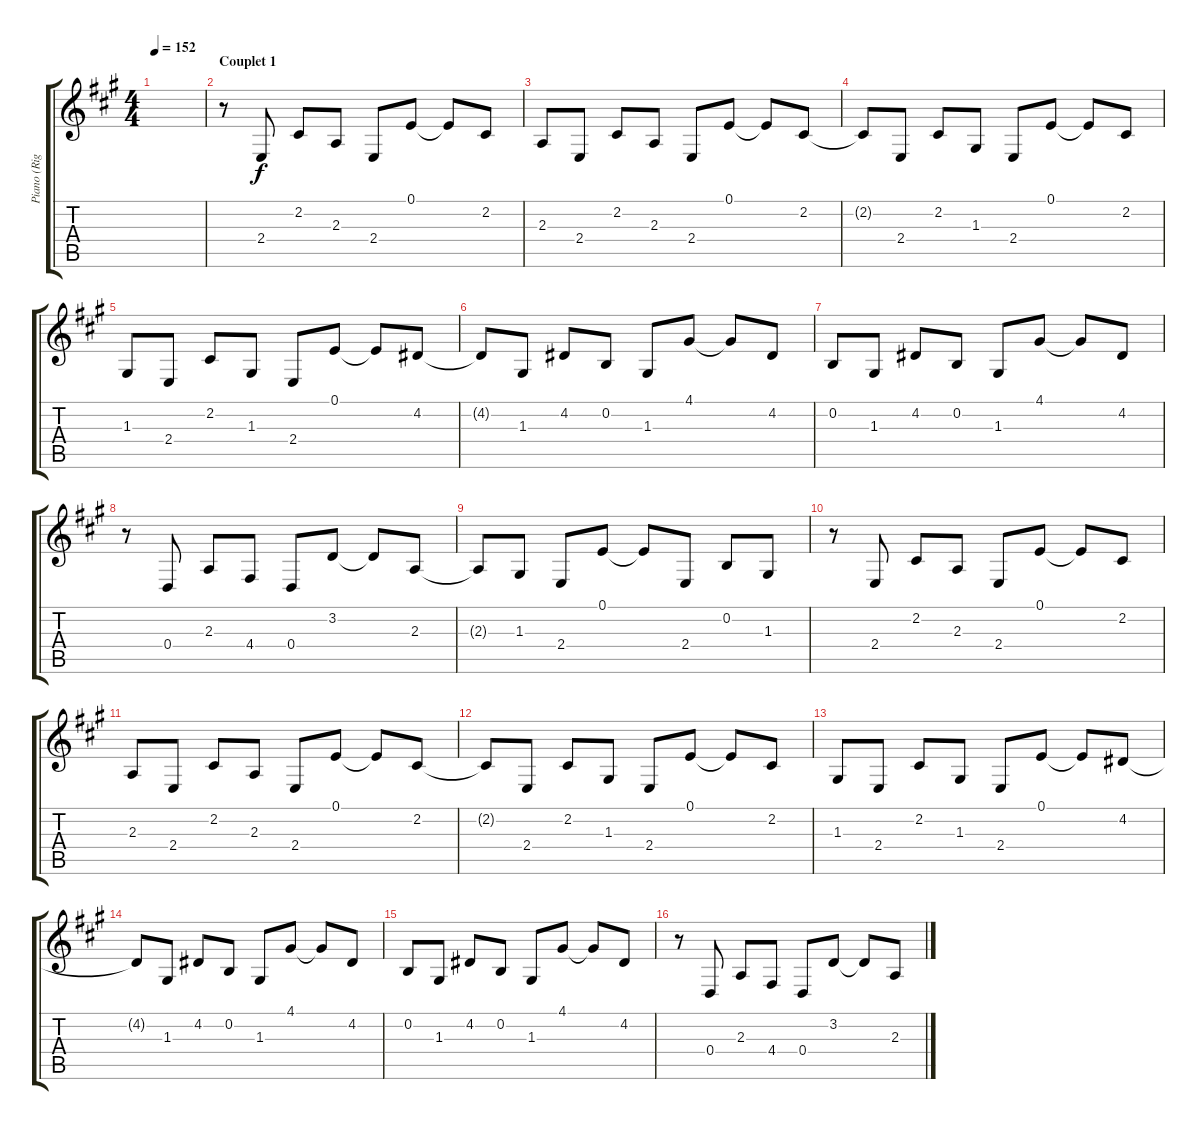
\track ("Piano (Right Hand)" "Piano (Rig") {instrument acousticgrandpiano}
\staff {score tabs}
\tuning (E4 B3 G3 D3 A2 E2) {hide}
\ts (4 4)
\tempo 152
\clef g2
\ks a
|
\section ("" "Couplet 1")
r.8 2.4.8 2.2.8 2.3.8 2.4.8 0.1.8 0.1{t}.8 2.2.8 |
2.3.8 2.4.8 2.2.8 2.3.8 2.4.8 0.1.8 0.1{t}.8 2.2.8 |
2.2{t}.8 2.4.8 2.2.8 1.3.8 2.4.8 0.1.8 0.1{t}.8 2.2.8 |
1.3.8 2.4.8 2.2.8 1.3.8 2.4.8 0.1.8 0.1{t}.8 4.2.8 |
4.2{t}.8 1.3.8 4.2.8 0.2.8 1.3.8 4.1.8 4.1{t}.8 4.2.8 |
0.2.8 1.3.8 4.2.8 0.2.8 1.3.8 4.1.8 4.1{t}.8 4.2.8 |
r.8 0.4.8 2.3.8 4.4.8 0.4.8 3.2.8 3.2{t}.8 2.3.8 |
2.3{t}.8 1.3.8 2.4.8 0.1.8 0.1{t}.8 2.4.8 0.2.8 1.3.8 |
r.8 2.4.8 2.2.8 2.3.8 2.4.8 0.1.8 0.1{t}.8 2.2.8 |
2.3.8 2.4.8 2.2.8 2.3.8 2.4.8 0.1.8 0.1{t}.8 2.2.8 |
2.2{t}.8 2.4.8 2.2.8 1.3.8 2.4.8 0.1.8 0.1{t}.8 2.2.8 |
1.3.8 2.4.8 2.2.8 1.3.8 2.4.8 0.1.8 0.1{t}.8 4.2.8 |
4.2{t}.8 1.3.8 4.2.8 0.2.8 1.3.8 4.1.8 4.1{t}.8 4.2.8 |
0.2.8 1.3.8 4.2.8 0.2.8 1.3.8 4.1.8 4.1{t}.8 4.2.8 |
r.8 0.4.8 2.3.8 4.4.8 0.4.8 3.2.8 3.2{t}.8 2.3.8
